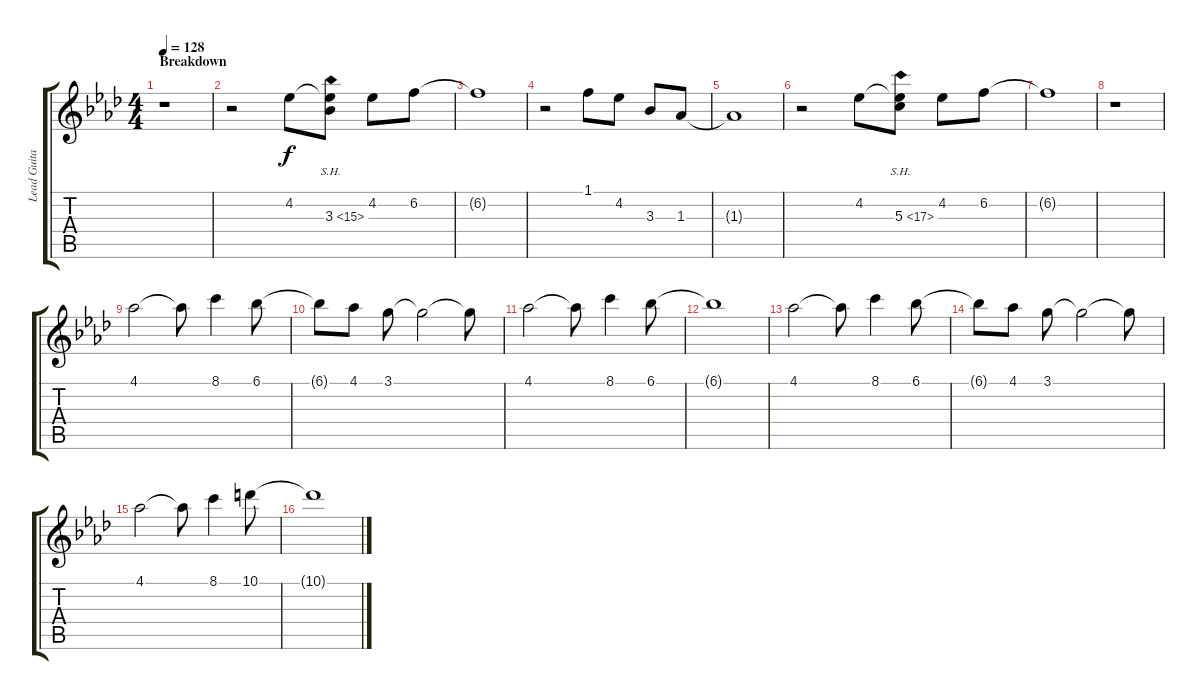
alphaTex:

\track ("Lead Guitar" "Lead Guita") {instrument distortionguitar}
\staff {score tabs}
\tuning (E4 B3 G3 D3 A2 D2) {hide}
\ts (4 4)
\section ("" "Breakdown")
\tempo 128
\clef g2
\ks fminor
r.1{dy f} |
r.2{volume 12} 4.2.8 (4.2{t} 3.3{sh 12}).8 4.2.8 6.2.8 |
6.2{t}.1{volume 0} |
r.2{volume 12} 1.1.8 4.2.8 3.3.8 1.3.8 |
1.3{t}.1{volume 0} |
r.2{volume 12} 4.2.8 (4.2{t} 5.3{sh 12}).8 4.2.8 6.2.8 |
6.2{t}.1{volume 0} |
r.1 |
4.1.2{volume 12} 4.1{t}.8 8.1.4 6.1.8 |
6.1{t}.8 4.1.8 3.1.8 3.1{t}.2{volume 0} 3.1{t}.8 |
4.1.2{volume 12} 4.1{t}.8 8.1.4 6.1.8 |
6.1{t}.1{volume 0} |
4.1.2{volume 12} 4.1{t}.8 8.1.4 6.1.8 |
6.1{t}.8 4.1.8 3.1.8 3.1{t}.2{volume 0} 3.1{t}.8 |
4.1.2{volume 12} 4.1{t}.8 8.1.4 10.1.8{volume 0} |
10.1{t}.1
